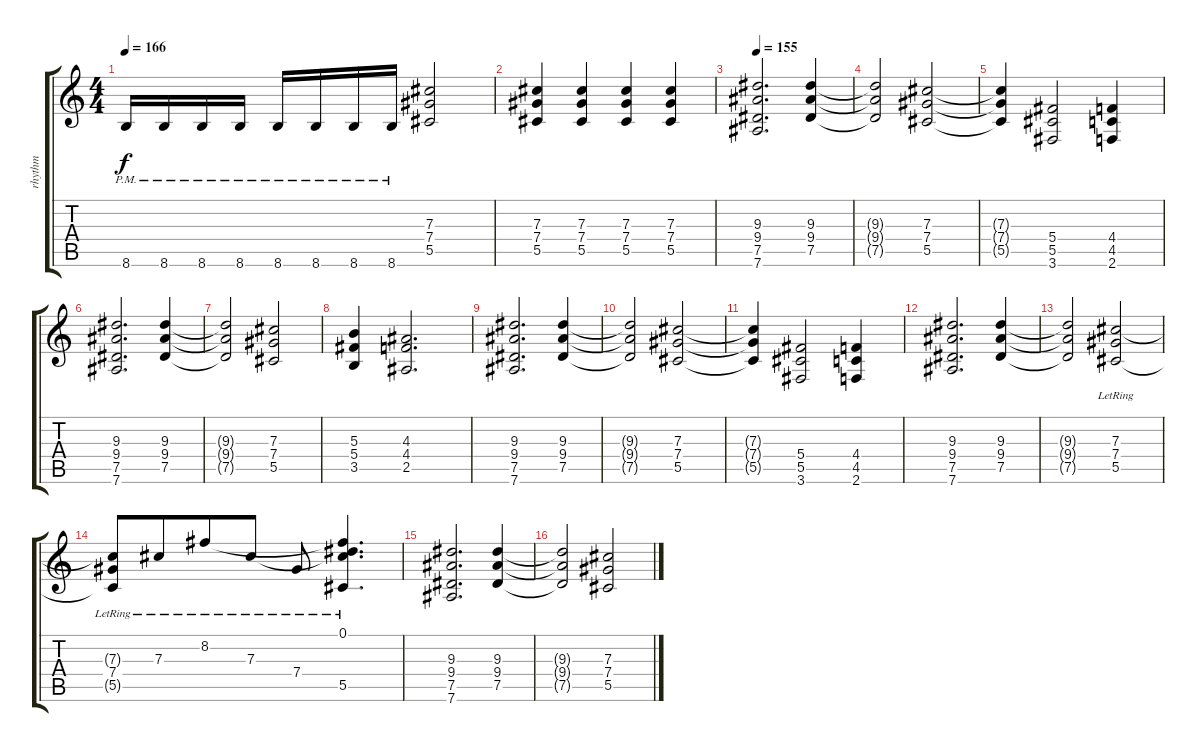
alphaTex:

\track ("rhythm" "rhythm") {instrument distortionguitar}
\staff {score tabs}
\tuning (Eb4 Bb3 Gb3 Db3 Ab2 Eb2) {hide}
\ts (4 4)
\tempo 166
\clef g2
\ks c
8.6{pm}.16{dy f beam merge} 8.6{pm}.16 8.6{pm}.16 8.6{pm}.16 8.6{pm}.16{beam merge} 8.6{pm}.16 8.6{pm}.16 8.6{pm}.16{beam merge} (7.3 7.4 5.5).2 |
(7.3 7.4 5.5).4 (7.3 7.4 5.5).4{beam merge} (7.3 7.4 5.5).4{beam merge} (7.3 7.4 5.5).4 |
\tempo 155
(9.3 9.4 7.5 7.6).2{d beam merge} (9.3 9.4 7.5).4 |
(9.3{t} 9.4{t} 7.5{t}).2{beam merge} (7.3 7.4 5.5).2 |
(7.3{t} 7.4{t} 5.5{t}).4 (5.4 5.5 3.6).2 (4.4 4.5 2.6).4 |
(9.3 9.4 7.5 7.6).2{d beam merge} (9.3 9.4 7.5).4 |
(9.3{t} 9.4{t} 7.5{t}).2{beam merge} (7.3 7.4 5.5).2 |
(5.3 5.4 3.5).4 (4.3 4.4 2.5).2{d} |
(9.3 9.4 7.5 7.6).2{d beam merge} (9.3 9.4 7.5).4 |
(9.3{t} 9.4{t} 7.5{t}).2{beam merge} (7.3 7.4 5.5).2 |
(7.3{t} 7.4{t} 5.5{t}).4 (5.4 5.5 3.6).2 (4.4 4.5 2.6).4 |
(9.3 9.4 7.5 7.6).2{d beam merge} (9.3 9.4 7.5).4 |
(9.3{t} 9.4{t} 7.5{t}).2{beam merge} (7.3{lr} 7.4{lr} 5.5{lr}).2 |
(7.3{t} 7.4{lr} 5.5{t}).8{beam merge} 7.3{lr}.8{beam merge} 8.2{lr}.8 7.3{lr}.8 7.4{lr}.8 (0.1 8.2{t} 7.3{t} 5.5{lr}).4{d} |
(9.3 9.4 7.5 7.6).2{d beam merge} (9.3 9.4 7.5).4 |
(9.3{t} 9.4{t} 7.5{t}).2{beam merge} (7.3 7.4 5.5).2
